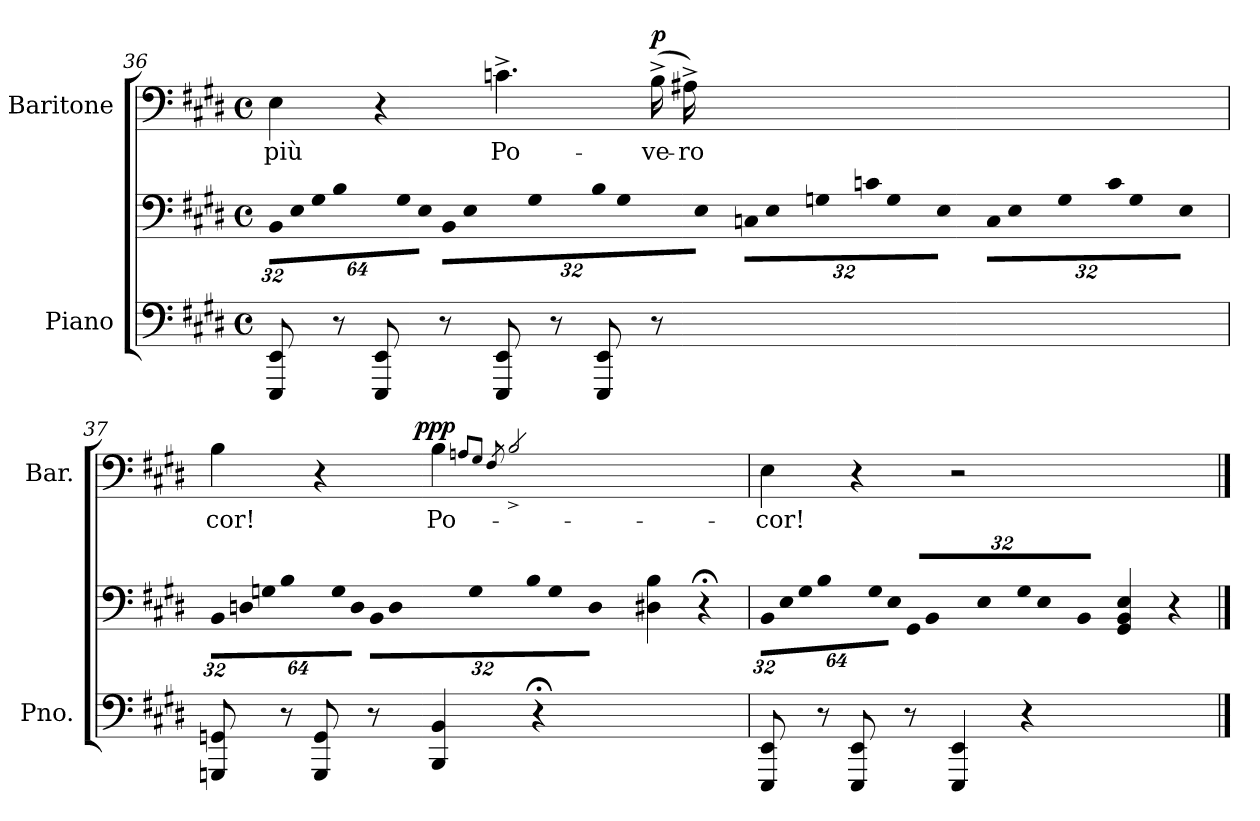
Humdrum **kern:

**kern	**kern	**kern	**text	**dynam
*part2	*part2	*part1	*part1	*part1
*staff3	*staff2	*staff1	*staff1	*staff1
*I"Piano	*	*I"Baritone	*	*
*I'Pno.	*	*I'Bar.	*	*
*clefF4	*clefF4	*clefF4	*	*
*k[f#c#g#d#]	*k[f#c#g#d#]	*k[f#c#g#d#]	*	*
*c#:	*c#:	*c#:	*	*
*M4/4	*M4/4	*M4/4	*	*
*met(c)	*met(c)	*met(c)	*	*
*	*Xbrackettup	*	*	*
=36	=36	=36	=36	=36
!	!LO:N:vis=16	!	!	!
!	!	!	!LO:LY:b:color=#000000	!
8EEEi/ 8EEi	512%21BBi\LL	4Ei\	più	.
!	!LO:N:vis=16	!	!	!
.	1024%43Ei\	.	.	.
!	!LO:N:vis=16	!	!	!
.	1024%43G#i\	.	.	.
!	!LO:N:vis=16	!	!	!
8r	512%21Bi\	.	.	.
!	!LO:N:vis=16	!	!	!
.	1024%43G#i\	.	.	.
!	!LO:N:vis=16	!	!	!
.	1024%43Ei\JJ	.	.	.
!	!LO:N:vis=16	!	!	!
8EEEi/ 8EEi	512%21BBi\LL	4r	.	.
!	!LO:N:vis=16	!	!	!
.	1024%43Ei\	.	.	.
!	!LO:N:vis=16	!	!	!
.	1024%43G#i\	.	.	.
!	!LO:N:vis=16	!	!	!
8r	512%21Bi\	.	.	.
!	!LO:N:vis=16	!	!	!
.	1024%43G#i\	.	.	.
!	!LO:N:vis=16	!	!	!
.	1024%43Ei\JJ	.	.	.
!	!LO:N:vis=16	!	!	!
!	!	!	!LO:LY:b:color=#000000	!
8EEEi/ 8EEi	512%21Cni\LL	4.cn^i\	Po-	.
!	!LO:N:vis=16	!	!	!
.	1024%43Ei\	.	.	.
!	!LO:N:vis=16	!	!	!
.	1024%43Gni\	.	.	.
!	!LO:N:vis=16	!	!	!
8r	512%21cni\	.	.	.
!	!LO:N:vis=16	!	!	!
.	1024%43Gi\	.	.	.
!	!LO:N:vis=16	!	!	!
.	1024%43Ei\JJ	.	.	.
!	!LO:N:vis=16	!	!	!
8EEEi/ 8EEi	512%21Ci\LL	.	.	.
!	!LO:N:vis=16	!	!	!
.	1024%43Ei\	.	.	.
!	!LO:N:vis=16	!	!	!
.	1024%43Gi\	.	.	.
!	!LO:N:vis=16	!	!	!
!	!	!	!LO:LY:b:color=#000000	!
8r	512%21ci\	(16B^i\	-ve-	p
!	!LO:N:vis=16	!	!	!
.	1024%43Gi\	.	.	.
!	!	!	!LO:LY:b:color=#000000	!
.	.	16A#X^i\)	-ro	.
!	!LO:N:vis=16	!	!	!
.	1024%43Ei\JJ	.	.	.
!!LO:LB:g=z
=37	=37	=37	=37	=37
!	!LO:N:vis=16	!	!	!
!	!	!	!LO:LY:b:color=#000000	!
*	*	*^	*	*
8GGGni/ 8GGni	512%21BBi\LL	4Bi\	4ryy	cor!	.
!	!LO:N:vis=16	!	!	!	!
.	1024%43Dni\	.	.	.	.
!	!LO:N:vis=16	!	!	!	!
.	1024%43Gni\	.	.	.	.
!	!LO:N:vis=16	!	!	!	!
8r	512%21Bi\	.	.	.	.
!	!LO:N:vis=16	!	!	!	!
.	1024%43Gi\	.	.	.	.
!	!LO:N:vis=16	!	!	!	!
.	1024%43Di\JJ	.	.	.	.
!	!LO:N:vis=16	!	!	!	!
8GGGi/ 8GGi	512%21BBi\LL	4r	8ryy	.	.
!	!LO:N:vis=16	!	!	!	!
.	1024%43Di\	.	.	.	.
!	!LO:N:vis=16	!	!	!	!
.	1024%43Gi\	.	.	.	.
!	!LO:N:vis=16	!	!	!	!
8r	512%21Bi\	.	16ryy	.	.
!	!LO:N:vis=16	!	!	!	!
.	1024%43Gi\	.	.	.	.
.	.	.	64ryy	.	.
.	.	.	256ryy	.	.
.	.	.	1024ryy	.	.
!	!LO:N:vis=16	!	!	!	!
.	1024%43Di\JJ	.	2ryy	.	ppp
!	!	!	!	!LO:LY:b:color=#000000	!
4BBBi/ 4BBi	4D#Xi\ 4Bi	((4Bi\	.	Po-	.
.	.	8qAni/L	.	.	.
.	.	8qG#i/J	.	.	.
.	.	8qF#i/	.	.	.
.	.	2qB^i/	.	.	.
4r;	4r;	4ryy))	.	.	.
.	.	.	32ryy	.	.
.	.	.	128ryy	.	.
.	.	.	512.ryy	.	.
=38	=38	=38	=38	=38	=38
!	!LO:N:vis=16	!	!	!	!
*	*	*v	*v	*	*
*	*	*^	*	*
!	!	!	!	!LO:LY:b:color=#000000	!
*	*	*v	*v	*	*
8EEEi/ 8EEi	512%21BBi\LL	4Ei\	-cor!	.
!	!LO:N:vis=16	!	!	!
.	1024%43Ei\	.	.	.
!	!LO:N:vis=16	!	!	!
.	1024%43G#i\	.	.	.
!	!LO:N:vis=16	!	!	!
8r	512%21Bi\	.	.	.
!	!LO:N:vis=16	!	!	!
.	1024%43G#i\	.	.	.
!	!LO:N:vis=16	!	!	!
.	1024%43Ei\JJ	.	.	.
!	!LO:N:vis=16	!	!	!
8EEEi/ 8EEi	512%21GG#i/LL	4r	.	.
!	!LO:N:vis=16	!	!	!
.	1024%43BBi/	.	.	.
!	!LO:N:vis=16	!	!	!
.	1024%43Ei/	.	.	.
!	!LO:N:vis=16	!	!	!
8r	512%21G#i/	.	.	.
!	!LO:N:vis=16	!	!	!
.	1024%43Ei/	.	.	.
!	!LO:N:vis=16	!	!	!
.	1024%43BBi/JJ	.	.	.
4EEEi/ 4EEi	4GG#i/ 4BBi 4Ei	2r	.	.
4r	4r	.	.	.
==	==	==	==	==
*-	*-	*-	*-	*-
